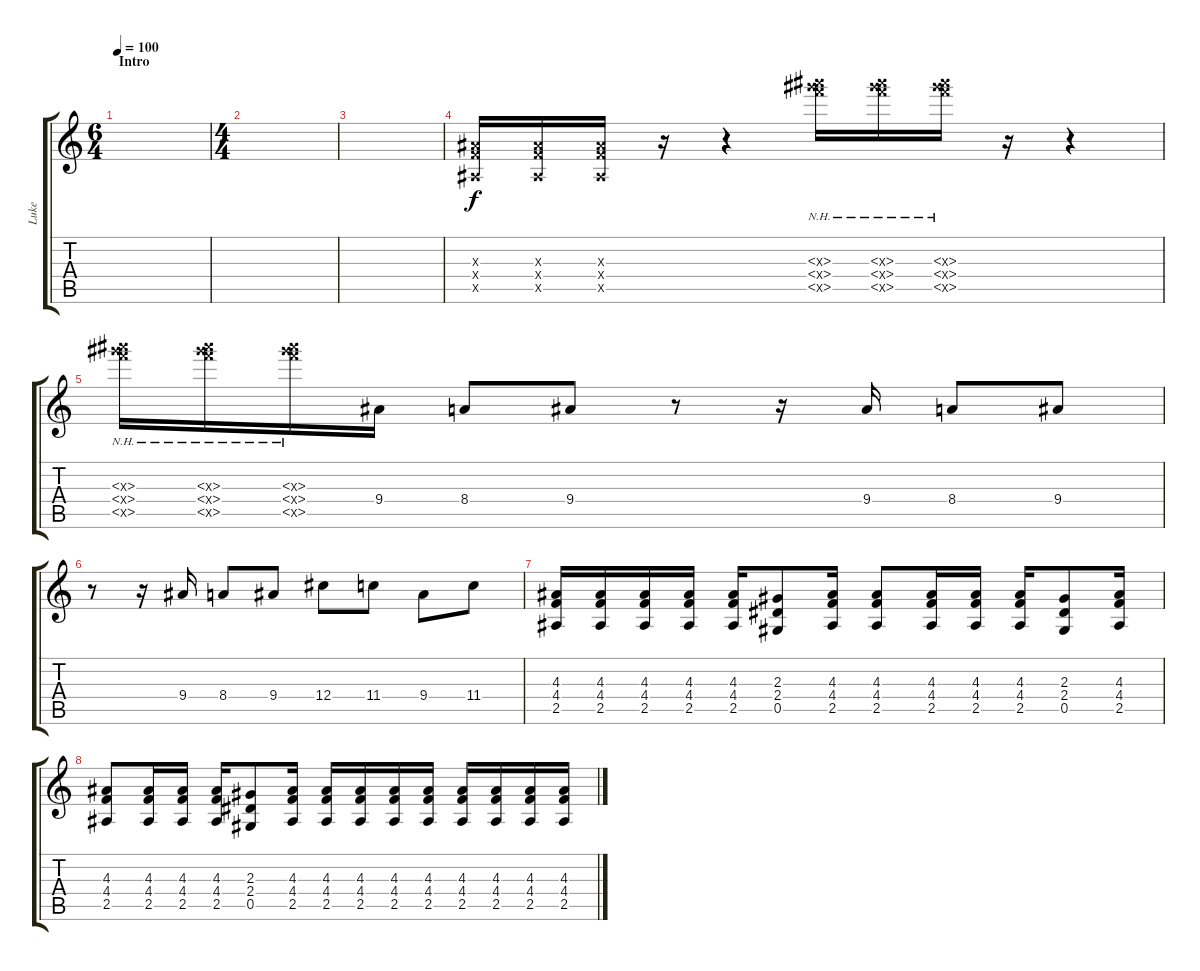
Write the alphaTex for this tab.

\track ("Luke" "Luke") {instrument distortionguitar}
\staff {score tabs}
\tuning (Eb4 Bb3 Gb3 Db3 Ab2 Eb2) {hide}
\ts (6 4)
\section ("" "Intro")
\tempo 100
\clef g2
\ks c
|
\ts (4 4)
|
|
(4.3{x} 4.4{x} 2.5{x}).16 (4.3{x} 4.4{x} 2.5{x}).16 (4.3{x} 4.4{x} 2.5{x}).16 r.16 r.4 (4.3{nh x} 4.4{nh x} 2.5{nh x}).16 (4.3{nh x} 4.4{nh x} 2.5{nh x}).16 (4.3{nh x} 4.4{nh x} 2.5{nh x}).16 r.16 r.4 |
(4.3{nh x} 4.4{nh x} 2.5{nh x}).16 (4.3{nh x} 4.4{nh x} 2.5{nh x}).16 (4.3{nh x} 4.4{nh x} 2.5{nh x}).16 9.4.16 8.4.8 9.4.8 r.8 r.16 9.4.16 8.4.8 9.4.8 |
r.8 r.16 9.4.16 8.4.8 9.4.8 12.4.8 11.4.8 9.4.8 11.4.8 |
(4.3 4.4 2.5).16 (4.3 4.4 2.5).16 (4.3 4.4 2.5).16 (4.3 4.4 2.5).16 (4.3 4.4 2.5).16 (2.3 2.4 0.5).8 (4.3 4.4 2.5).16 (4.3 4.4 2.5).8 (4.3 4.4 2.5).16 (4.3 4.4 2.5).16 (4.3 4.4 2.5).16 (2.3 2.4 0.5).8 (4.3 4.4 2.5).16 |
(4.3 4.4 2.5).8 (4.3 4.4 2.5).16 (4.3 4.4 2.5).16 (4.3 4.4 2.5).16 (2.3 2.4 0.5).8 (4.3 4.4 2.5).16 (4.3 4.4 2.5).16 (4.3 4.4 2.5).16 (4.3 4.4 2.5).16 (4.3 4.4 2.5).16 (4.3 4.4 2.5).16 (4.3 4.4 2.5).16 (4.3 4.4 2.5).16 (4.3 4.4 2.5).16
